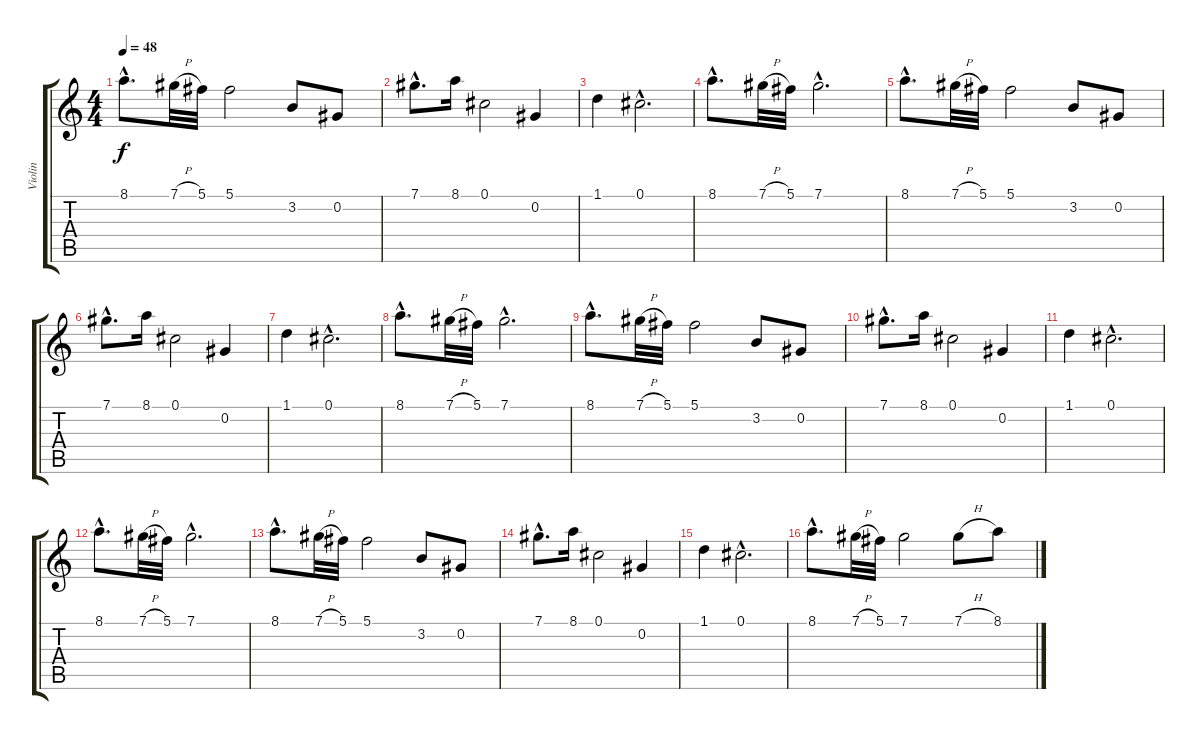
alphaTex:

\track ("Violin" "Violin") {instrument violin}
\staff {score tabs}
\tuning (Db5 Ab4 E4 B3 Gb3 Db3) {hide}
\ts (4 4)
\tempo 48
\clef g2
\ks c
8.1{hac}.8{d dy f} 7.1{h}.32 5.1.32 5.1.2 3.2.8 0.2.8 |
7.1{hac}.8{d} 8.1.16 0.1.2 0.2.4 |
1.1.4 0.1{hac}.2{d} |
8.1{hac}.8{d} 7.1{h}.32 5.1.32 7.1{hac}.2{d} |
8.1{hac}.8{d} 7.1{h}.32 5.1.32 5.1.2 3.2.8 0.2.8 |
7.1{hac}.8{d} 8.1.16 0.1.2 0.2.4 |
1.1.4 0.1{hac}.2{d} |
8.1{hac}.8{d} 7.1{h}.32 5.1.32 7.1{hac}.2{d} |
8.1{hac}.8{d} 7.1{h}.32 5.1.32 5.1.2 3.2.8 0.2.8 |
7.1{hac}.8{d} 8.1.16 0.1.2 0.2.4 |
1.1.4 0.1{hac}.2{d} |
8.1{hac}.8{d} 7.1{h}.32 5.1.32 7.1{hac}.2{d} |
8.1{hac}.8{d} 7.1{h}.32 5.1.32 5.1.2 3.2.8 0.2.8 |
7.1{hac}.8{d} 8.1.16 0.1.2 0.2.4 |
1.1.4 0.1{hac}.2{d} |
8.1{hac}.8{d} 7.1{h}.32 5.1.32 7.1.2 7.1{h}.8 8.1.8
